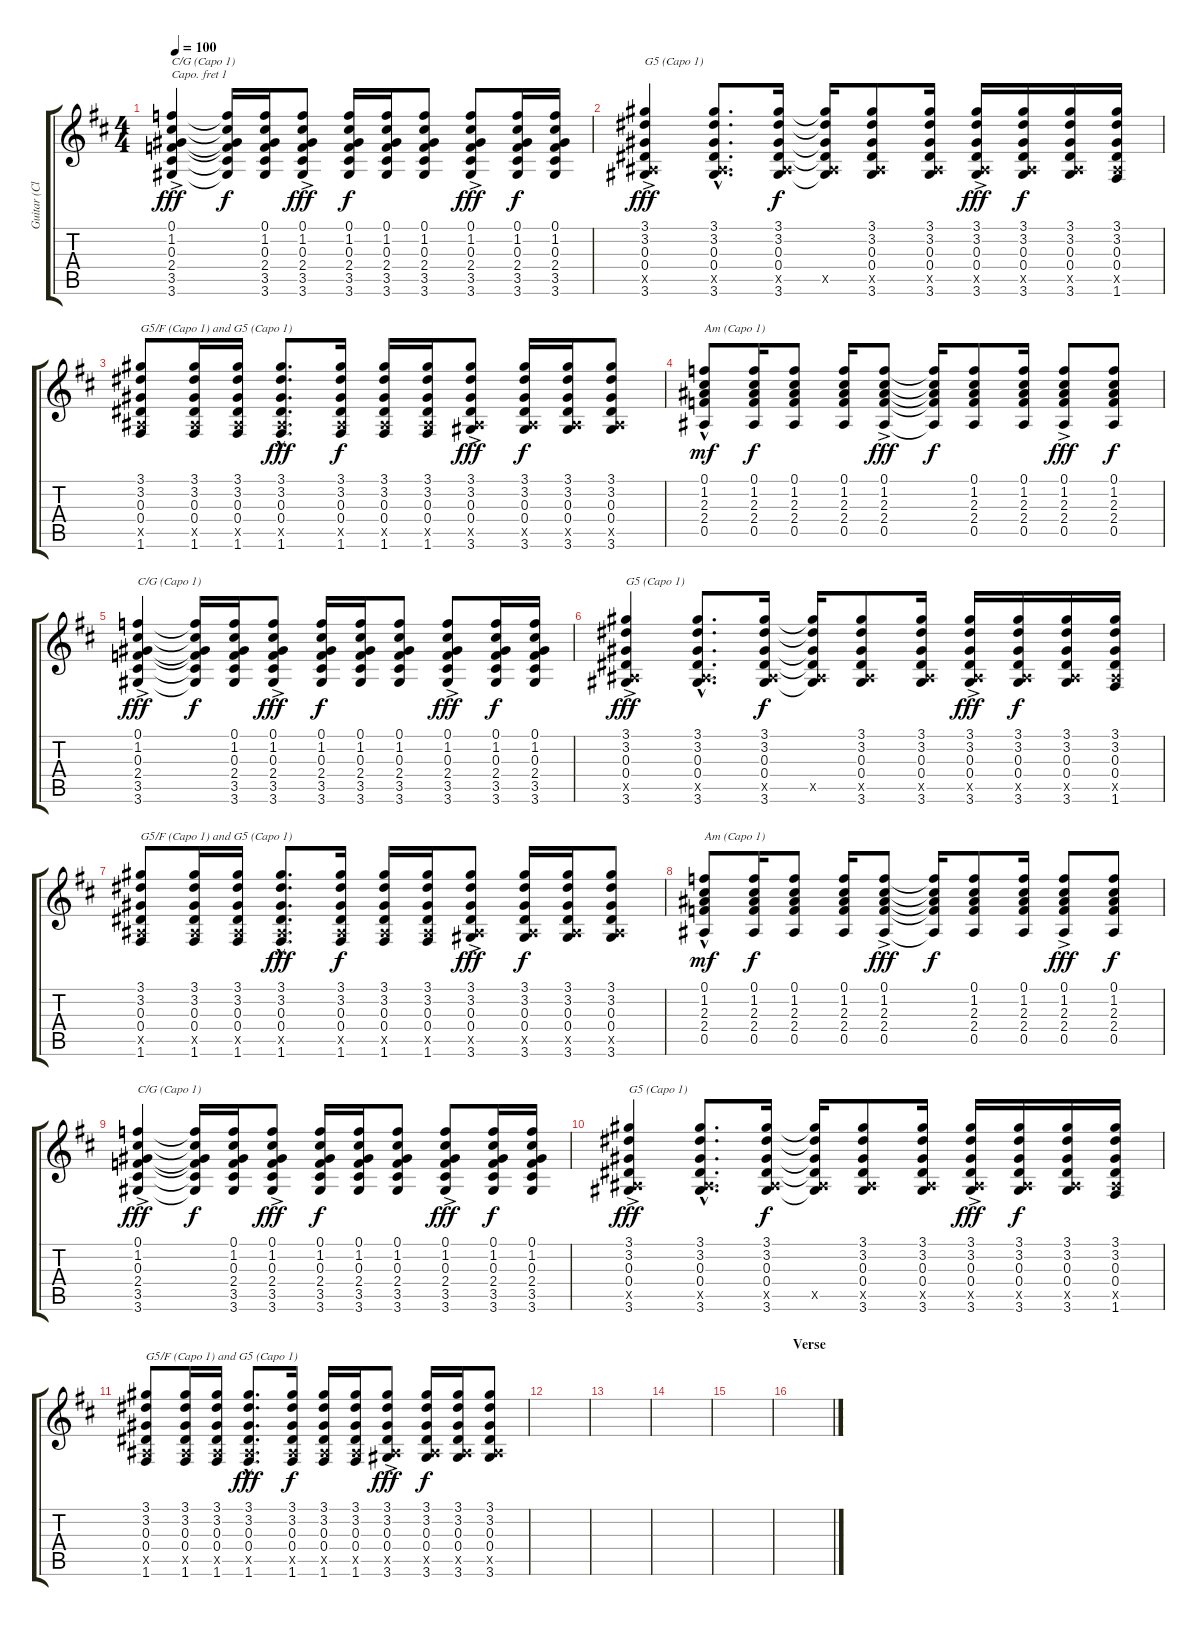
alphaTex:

\track ("Guitar (Clean) Capo 1" "Guitar (Cl") {instrument acousticguitarsteel}
\staff {score tabs}
\capo 1
\tuning (E4 B3 G3 D3 A2 E2) {hide}
\ts (4 4)
\tempo 100
\clef g2
\ks d
(0.1 1.2 0.3 2.4 3.5 3.6{ac}).4{txt "C/G (Capo 1)" dy fff} (0.1{t} 1.2{t} 0.3{t} 2.4{t} 3.5{t} 3.6{t}).16{dy f} (0.1 1.2 0.3 2.4 3.5 3.6).16 (0.1 1.2 0.3 2.4 3.5 3.6{ac}).8{dy fff} (0.1 1.2 0.3 2.4 3.5 3.6).16{dy f} (0.1 1.2 0.3 2.4 3.5 3.6).16 (0.1 1.2 0.3 2.4 3.5 3.6).8 (0.1 1.2 0.3 2.4 3.5 3.6{ac}).8{dy fff} (0.1 1.2 0.3 2.4 3.5 3.6).16{dy f} (0.1 1.2 0.3 2.4 3.5 3.6).16 |
(3.1{ac} 3.2 0.3 0.4 0.5{x} 3.6).4{txt "G5 (Capo 1)" dy fff} (3.1{hac} 3.2{hac} 0.3{hac} 0.4{hac} 0.5{hac x} 3.6).8{d} (3.1 3.2 0.3 0.4 0.5{x} 3.6).16{dy f} (3.1{t} 3.2{t} 0.3{t} 0.4{t} 0.5{x} 3.6{t}).16 (3.1 3.2 0.3 0.4 0.5{x} 3.6).8 (3.1 3.2 0.3 0.4 0.5{x} 3.6).16 (3.1 3.2 0.3 0.4 0.5{x} 3.6{ac}).16{dy fff} (3.1 3.2 0.3 0.4 0.5{x} 3.6).16{dy f} (3.1 3.2 0.3 0.4 0.5{x} 3.6).16 (3.1 3.2 0.3 0.4 0.5{x} 1.6).16 |
(3.1 3.2 0.3 0.4 0.5{x} 1.6).8{txt "G5/F (Capo 1) and G5 (Capo 1)"} (3.1 3.2 0.3 0.4 0.5{x} 1.6).16 (3.1 3.2 0.3 0.4 0.5{x} 1.6).16 (3.1{hac} 3.2{hac} 0.3{hac} 0.4{hac} 0.5{hac x} 1.6{hac}).8{d dy fff} (3.1 3.2 0.3 0.4 0.5{x} 1.6).16{dy f} (3.1 3.2 0.3 0.4 0.5{x} 1.6).16 (3.1 3.2 0.3 0.4 0.5{x} 1.6).16 (3.1 3.2 0.3 0.4 0.5{x} 3.6{ac}).8{dy fff} (3.1 3.2 0.3 0.4 0.5{x} 3.6).16{dy f} (3.1 3.2 0.3 0.4 0.5{x} 3.6).16 (3.1 3.2 0.3 0.4 0.5{x} 3.6).8 |
(0.1{hac} 1.2{hac} 2.3{hac} 2.4{hac} 0.5{hac}).8{txt "Am (Capo 1)" dy mf} (0.1 1.2 2.3 2.4 0.5).16{dy f} (0.1 1.2 2.3 2.4 0.5).8 (0.1 1.2 2.3 2.4 0.5).16 (0.1{ac} 1.2 2.3 2.4 0.5).8{dy fff} (0.1{t} 1.2{t} 2.3{t} 2.4{t} 0.5{t}).16{dy f} (0.1 1.2 2.3 2.4 0.5).8 (0.1 1.2 2.3 2.4 0.5).16 (0.1 1.2 2.3 2.4 0.5{ac}).8{dy fff} (0.1 1.2 2.3 2.4 0.5).8{dy f} |
(0.1 1.2 0.3 2.4 3.5 3.6{ac}).4{txt "C/G (Capo 1)" dy fff} (0.1{t} 1.2{t} 0.3{t} 2.4{t} 3.5{t} 3.6{t}).16{dy f} (0.1 1.2 0.3 2.4 3.5 3.6).16 (0.1 1.2 0.3 2.4 3.5 3.6{ac}).8{dy fff} (0.1 1.2 0.3 2.4 3.5 3.6).16{dy f} (0.1 1.2 0.3 2.4 3.5 3.6).16 (0.1 1.2 0.3 2.4 3.5 3.6).8 (0.1 1.2 0.3 2.4 3.5 3.6{ac}).8{dy fff} (0.1 1.2 0.3 2.4 3.5 3.6).16{dy f} (0.1 1.2 0.3 2.4 3.5 3.6).16 |
(3.1{ac} 3.2 0.3 0.4 0.5{x} 3.6).4{txt "G5 (Capo 1)" dy fff} (3.1{hac} 3.2{hac} 0.3{hac} 0.4{hac} 0.5{hac x} 3.6).8{d} (3.1 3.2 0.3 0.4 0.5{x} 3.6).16{dy f} (3.1{t} 3.2{t} 0.3{t} 0.4{t} 0.5{x} 3.6{t}).16 (3.1 3.2 0.3 0.4 0.5{x} 3.6).8 (3.1 3.2 0.3 0.4 0.5{x} 3.6).16 (3.1 3.2 0.3 0.4 0.5{x} 3.6{ac}).16{dy fff} (3.1 3.2 0.3 0.4 0.5{x} 3.6).16{dy f} (3.1 3.2 0.3 0.4 0.5{x} 3.6).16 (3.1 3.2 0.3 0.4 0.5{x} 1.6).16 |
(3.1 3.2 0.3 0.4 0.5{x} 1.6).8{txt "G5/F (Capo 1) and G5 (Capo 1)"} (3.1 3.2 0.3 0.4 0.5{x} 1.6).16 (3.1 3.2 0.3 0.4 0.5{x} 1.6).16 (3.1{hac} 3.2{hac} 0.3{hac} 0.4{hac} 0.5{hac x} 1.6{hac}).8{d dy fff} (3.1 3.2 0.3 0.4 0.5{x} 1.6).16{dy f} (3.1 3.2 0.3 0.4 0.5{x} 1.6).16 (3.1 3.2 0.3 0.4 0.5{x} 1.6).16 (3.1 3.2 0.3 0.4 0.5{x} 3.6{ac}).8{dy fff} (3.1 3.2 0.3 0.4 0.5{x} 3.6).16{dy f} (3.1 3.2 0.3 0.4 0.5{x} 3.6).16 (3.1 3.2 0.3 0.4 0.5{x} 3.6).8 |
(0.1{hac} 1.2{hac} 2.3{hac} 2.4{hac} 0.5{hac}).8{txt "Am (Capo 1)" dy mf} (0.1 1.2 2.3 2.4 0.5).16{dy f} (0.1 1.2 2.3 2.4 0.5).8 (0.1 1.2 2.3 2.4 0.5).16 (0.1{ac} 1.2 2.3 2.4 0.5).8{dy fff} (0.1{t} 1.2{t} 2.3{t} 2.4{t} 0.5{t}).16{dy f} (0.1 1.2 2.3 2.4 0.5).8 (0.1 1.2 2.3 2.4 0.5).16 (0.1 1.2 2.3 2.4 0.5{ac}).8{dy fff} (0.1 1.2 2.3 2.4 0.5).8{dy f} |
(0.1 1.2 0.3 2.4 3.5 3.6{ac}).4{txt "C/G (Capo 1)" dy fff} (0.1{t} 1.2{t} 0.3{t} 2.4{t} 3.5{t} 3.6{t}).16{dy f} (0.1 1.2 0.3 2.4 3.5 3.6).16 (0.1 1.2 0.3 2.4 3.5 3.6{ac}).8{dy fff} (0.1 1.2 0.3 2.4 3.5 3.6).16{dy f} (0.1 1.2 0.3 2.4 3.5 3.6).16 (0.1 1.2 0.3 2.4 3.5 3.6).8 (0.1 1.2 0.3 2.4 3.5 3.6{ac}).8{dy fff} (0.1 1.2 0.3 2.4 3.5 3.6).16{dy f} (0.1 1.2 0.3 2.4 3.5 3.6).16 |
(3.1{ac} 3.2 0.3 0.4 0.5{x} 3.6).4{txt "G5 (Capo 1)" dy fff} (3.1{hac} 3.2{hac} 0.3{hac} 0.4{hac} 0.5{hac x} 3.6).8{d} (3.1 3.2 0.3 0.4 0.5{x} 3.6).16{dy f} (3.1{t} 3.2{t} 0.3{t} 0.4{t} 0.5{x} 3.6{t}).16 (3.1 3.2 0.3 0.4 0.5{x} 3.6).8 (3.1 3.2 0.3 0.4 0.5{x} 3.6).16 (3.1 3.2 0.3 0.4 0.5{x} 3.6{ac}).16{dy fff} (3.1 3.2 0.3 0.4 0.5{x} 3.6).16{dy f} (3.1 3.2 0.3 0.4 0.5{x} 3.6).16 (3.1 3.2 0.3 0.4 0.5{x} 1.6).16 |
(3.1 3.2 0.3 0.4 0.5{x} 1.6).8{txt "G5/F (Capo 1) and G5 (Capo 1)"} (3.1 3.2 0.3 0.4 0.5{x} 1.6).16 (3.1 3.2 0.3 0.4 0.5{x} 1.6).16 (3.1{hac} 3.2{hac} 0.3{hac} 0.4{hac} 0.5{hac x} 1.6{hac}).8{d dy fff} (3.1 3.2 0.3 0.4 0.5{x} 1.6).16{dy f} (3.1 3.2 0.3 0.4 0.5{x} 1.6).16 (3.1 3.2 0.3 0.4 0.5{x} 1.6).16 (3.1 3.2 0.3 0.4 0.5{x} 3.6{ac}).8{dy fff} (3.1 3.2 0.3 0.4 0.5{x} 3.6).16{dy f} (3.1 3.2 0.3 0.4 0.5{x} 3.6).16 (3.1 3.2 0.3 0.4 0.5{x} 3.6).8 |
|
|
|
|
\section ("" "Verse")
